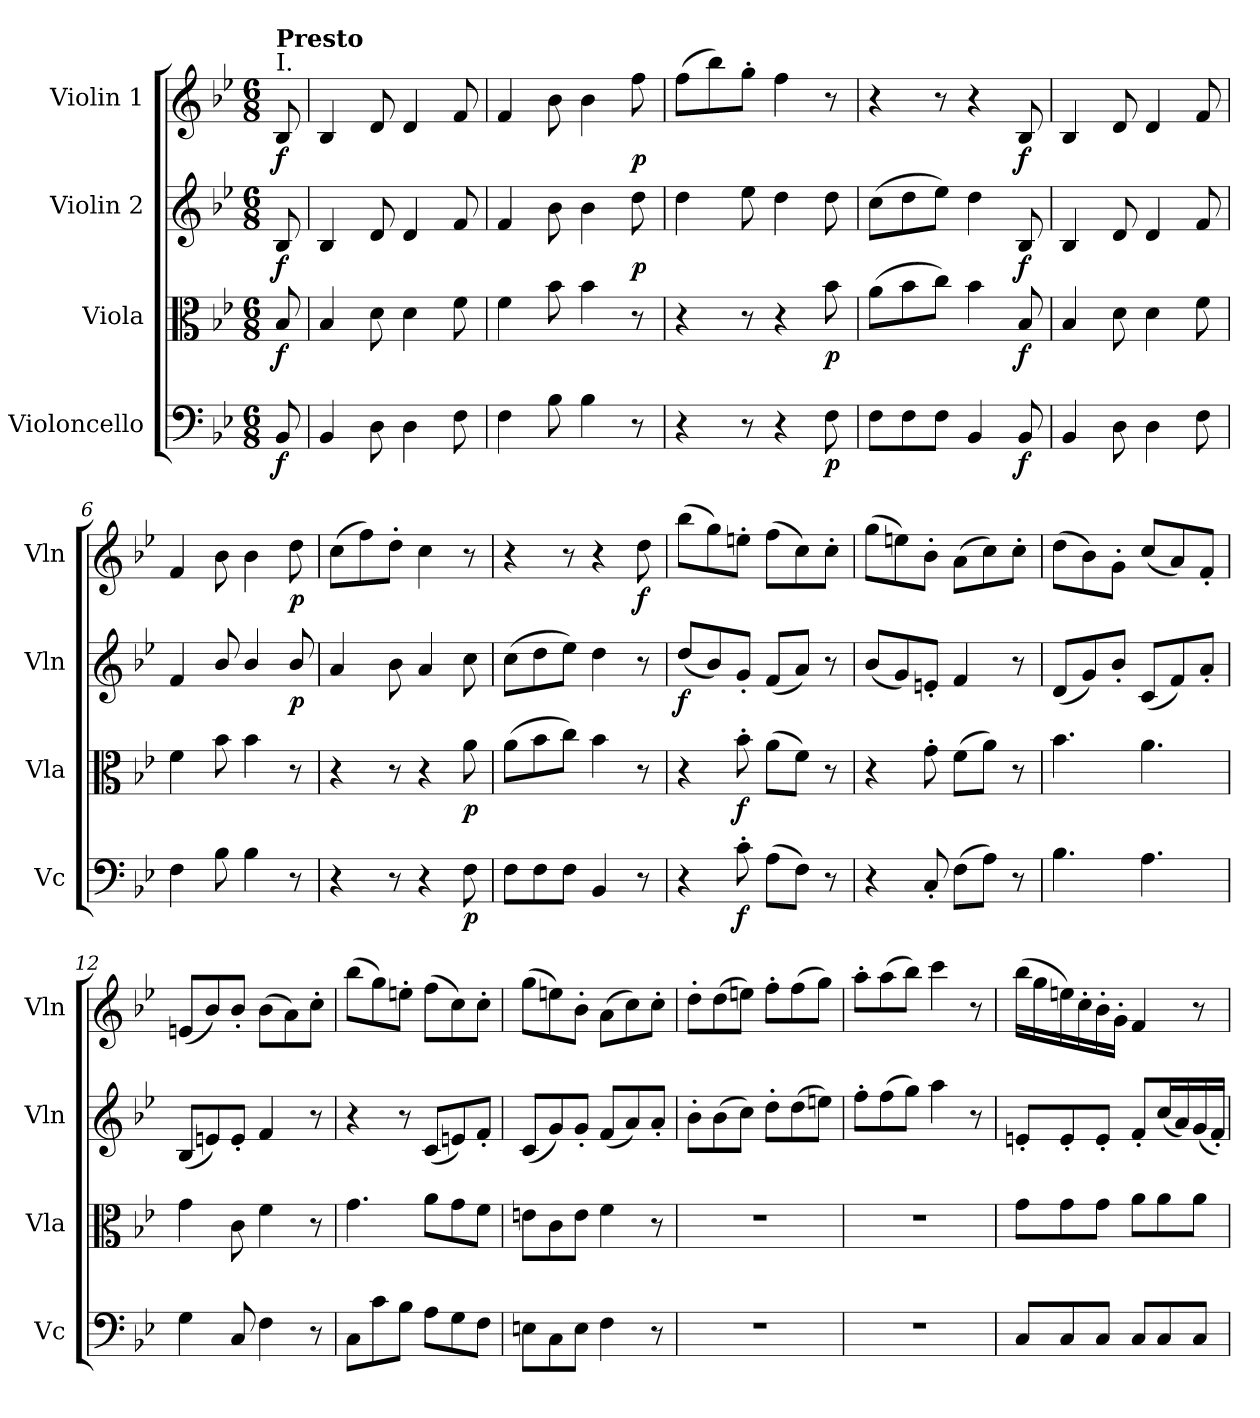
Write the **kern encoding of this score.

**kern	**dynam	**kern	**dynam	**kern	**dynam	**kern	**dynam
*part4	*part4	*part3	*part3	*part2	*part2	*part1	*part1
*staff4	*staff4	*staff3	*staff3	*staff2	*staff2	*staff1	*staff1
*I"Violoncello	*	*I"Viola	*	*I"Violin 2	*	*I"Violin 1	*
*I'Vc	*	*I'Vla	*	*I'Vln	*	*I'Vln	*
*clefF4	*	*clefC3	*	*clefG2	*	*clefG2	*
*k[b-e-]	*	*k[b-e-]	*	*k[b-e-]	*	*k[b-e-]	*
*M6/8	*	*M6/8	*	*M6/8	*	*M6/8	*
=	=	=	=	=	=	=	=
!	!	!	!	!	!	!LO:TX:a:t=I.	!
!	!	!	!	!	!	!LO:TX:a:B:t=Presto	!
!	!LO:DY:b	!	!LO:DY:b	!	!LO:DY:b	!	!LO:DY:b
8BB-/	f	8B-/	f	8B-/	f	8B-/	f
=1	=1	=1	=1	=1	=1	=1	=1
4BB-/	.	4B-/	.	4B-/	.	4B-/	.
8D\	.	8d\	.	8d/	.	8d/	.
4D\	.	4d\	.	4d/	.	4d/	.
8F\	.	8f\	.	8f/	.	8f/	.
=2	=2	=2	=2	=2	=2	=2	=2
4F\	.	4f\	.	4f/	.	4f/	.
8B-\	.	8b-\	.	8b-\	.	8b-\	.
4B-\	.	4b-\	.	4b-\	.	4b-\	.
!	!	!	!	!	!LO:DY:b	!	!LO:DY:b
8r	.	8r	.	8dd\	p	8ff\	p
=3	=3	=3	=3	=3	=3	=3	=3
4r	.	4r	.	4dd\	.	(8ff\L	.
.	.	.	.	.	.	8bb-\)	.
8r	.	8r	.	8ee-\	.	8gg'\J	.
4r	.	4r	.	4dd\	.	4ff\	.
!	!LO:DY:b	!	!LO:DY:b	!	!	!	!
8F\	p	8b-\	p	8dd\	.	8r	.
=4	=4	=4	=4	=4	=4	=4	=4
8F\L	.	(>8a\L	.	(>8cc\L	.	4r	.
8F\	.	8b-\	.	8dd\	.	.	.
8F\J	.	8cc\J)	.	8ee-\J)	.	8r	.
4BB-/	.	4b-\	.	4dd\	.	4r	.
!	!LO:DY:b	!	!LO:DY:b	!	!LO:DY:b	!	!LO:DY:b
8BB-/	f	8B-/	f	8B-/	f	8B-/	f
!!LO:LB:g=z
=5	=5	=5	=5	=5	=5	=5	=5
4BB-/	.	4B-/	.	4B-/	.	4B-/	.
8D\	.	8d\	.	8d/	.	8d/	.
4D\	.	4d\	.	4d/	.	4d/	.
8F\	.	8f\	.	8f/	.	8f/	.
=6	=6	=6	=6	=6	=6	=6	=6
4F\	.	4f\	.	4f/	.	4f/	.
8B-\	.	8b-\	.	8b-/	.	8b-\	.
4B-\	.	4b-\	.	4b-/	.	4b-\	.
!	!	!	!	!	!LO:DY:b	!	!LO:DY:b
8r	.	8r	.	8b-/	p	8dd\	p
=7	=7	=7	=7	=7	=7	=7	=7
4r	.	4r	.	4a/	.	(>8cc\L	.
.	.	.	.	.	.	8ff\)	.
8r	.	8r	.	8b-\	.	8dd'\J	.
4r	.	4r	.	4a/	.	4cc\	.
!	!LO:DY:b	!	!LO:DY:b	!	!	!	!
8F\	p	8a\	p	8cc\	.	8r	.
=8	=8	=8	=8	=8	=8	=8	=8
8F\L	.	(>8a\L	.	(>8cc\L	.	4r	.
8F\	.	8b-\	.	8dd\	.	.	.
8F\J	.	8cc\J)	.	8ee-\J)	.	8r	.
4BB-/	.	4b-\	.	4dd\	.	4r	.
!	!	!	!	!	!	!	!LO:DY:b
8r	.	8r	.	8r	.	8dd\	f
=9	=9	=9	=9	=9	=9	=9	=9
!	!	!	!	!	!LO:DY:b	!	!
4r	.	4r	.	(<8dd/L	f	(>8bb-\L	.
.	.	.	.	8b-/)	.	8gg\)	.
!	!LO:DY:b	!	!LO:DY:b	!	!	!	!
8c'\	f	8b-'\	f	8g'</J	.	8een'\J	.
(8A\L	.	(8a\L	.	(8f/L	.	(>8ff\L	.
8F\J)	.	8f\J)	.	8a/J)	.	8cc\)	.
8r	.	8r	.	8r	.	8cc'\J	.
!!LO:LB:g=z
=10	=10	=10	=10	=10	=10	=10	=10
4r	.	4r	.	(<8b-/L	.	(>8gg\L	.
.	.	.	.	8g/)	.	8een\)	.
8C'/	.	8g'\	.	8en'/J	.	8b-'\J	.
(8F\L	.	(8f\L	.	4f/	.	(>8a\L	.
8A\J)	.	8a\J)	.	.	.	8cc\)	.
8r	.	8r	.	8r	.	8cc'\J	.
=11	=11	=11	=11	=11	=11	=11	=11
4.B-\	.	4.b-\	.	(<8d/L	.	(>8dd\L	.
.	.	.	.	8g/)	.	8b-\)	.
.	.	.	.	8b-'/J	.	8g'\J	.
4.A\	.	4.a\	.	(<8c/L	.	(<8cc/L	.
.	.	.	.	8f/)	.	8a/)	.
.	.	.	.	8a'/J	.	8f'/J	.
=12	=12	=12	=12	=12	=12	=12	=12
4G\	.	4g\	.	(<8B-/L	.	(<8en/L	.
.	.	.	.	8en/)	.	8b-/)	.
8C/	.	8c\	.	8e'/J	.	8b-'/J	.
4F\	.	4f\	.	4f/	.	(>8b-\L	.
.	.	.	.	.	.	8a\)	.
8r	.	8r	.	8r	.	8cc'\J	.
=13	=13	=13	=13	=13	=13	=13	=13
8C\L	.	4.g\	.	4r	.	(>8bb-\L	.
8c\	.	.	.	.	.	8gg\)	.
8B-\J	.	.	.	8r	.	8een'\J	.
8A\L	.	8a\L	.	(<8c/L	.	(>8ff\L	.
8G\	.	8g\	.	8en/)	.	8cc\)	.
8F\J	.	8f\J	.	8f'/J	.	8cc'\J	.
=14	=14	=14	=14	=14	=14	=14	=14
8En\L	.	8en\L	.	(<8c/L	.	(>8gg\L	.
8C\	.	8c\	.	8g/)	.	8een\)	.
8E\J	.	8e\J	.	8g'/J	.	8b-'\J	.
4F\	.	4f\	.	(<8f/L	.	(>8a\L	.
.	.	.	.	8a/)	.	8cc\)	.
8r	.	8r	.	8a'/J	.	8cc'\J	.
!!LO:LB:g=z
=15	=15	=15	=15	=15	=15	=15	=15
2.r	.	2.r	.	8b-'\L	.	8dd'\L	.
.	.	.	.	(8b-\	.	(>8dd\	.
.	.	.	.	8cc\J)	.	8een\J)	.
.	.	.	.	8dd'\L	.	8ff'\L	.
.	.	.	.	(>8dd\	.	(>8ff\	.
.	.	.	.	8een\J)	.	8gg\J)	.
=16	=16	=16	=16	=16	=16	=16	=16
2.r	.	2.r	.	8ff'\L	.	8aa'\L	.
.	.	.	.	(>8ff\	.	(>8aa\	.
.	.	.	.	8gg\J)	.	8bb-\J)	.
.	.	.	.	4aa\	.	4ccc\	.
.	.	.	.	8r	.	8r	.
=17	=17	=17	=17	=17	=17	=17	=17
8C/L	.	8g\L	.	8en'/L	.	(>16bb-\LL	.
.	.	.	.	.	.	16gg\	.
8C/	.	8g\	.	8e'/	.	16een\)	.
.	.	.	.	.	.	16cc'\	.
8C/J	.	8g\J	.	8e'/J	.	16b-'\	.
.	.	.	.	.	.	16g'\JJ	.
8C/L	.	8a\L	.	8f'/L	.	4f/	.
8C/	.	8a\	.	(<16cc/L	.	.	.
.	.	.	.	16a/)	.	.	.
8C/J	.	8a\J	.	(<16g/	.	8r	.
.	.	.	.	16f'/JJ)	.	.	.
=	=	=	=	=	=	=	=
*-	*-	*-	*-	*-	*-	*-	*-
